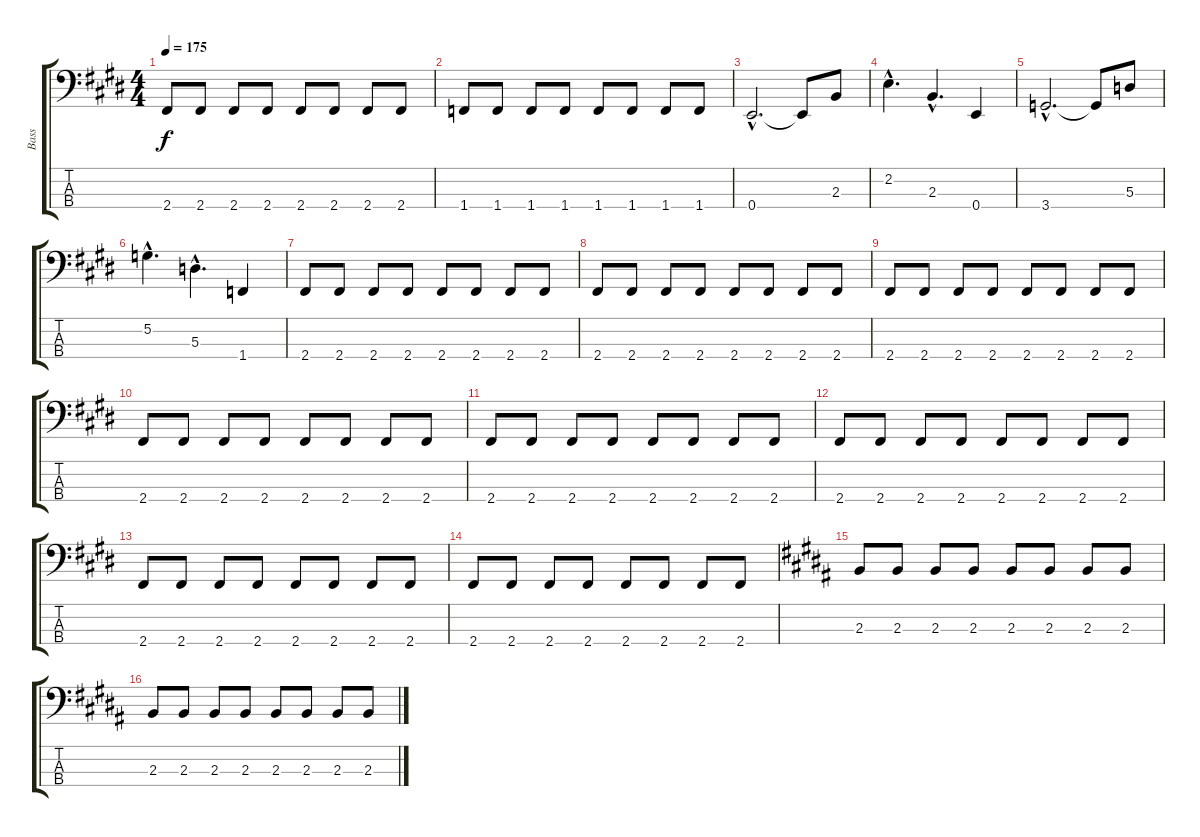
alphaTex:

\track ("Bass" "Bass") {instrument electricbassfinger}
\staff {score tabs}
\tuning (G2 D2 A1 E1) {hide}
\ts (4 4)
\tempo 175
\clef f4
\ks e
2.4.8{dy f} 2.4.8 2.4.8 2.4.8 2.4.8 2.4.8 2.4.8 2.4.8 |
1.4.8 1.4.8 1.4.8 1.4.8 1.4.8 1.4.8 1.4.8 1.4.8 |
0.4{hac}.2{d} 0.4{t}.8 2.3.8 |
2.2{hac}.4{d} 2.3{hac}.4{d} 0.4.4 |
3.4{hac}.2{d} 3.4{t}.8 5.3.8 |
5.2{hac}.4{d} 5.3{hac}.4{d} 1.4.4 |
2.4.8 2.4.8 2.4.8 2.4.8 2.4.8 2.4.8 2.4.8 2.4.8 |
2.4.8 2.4.8 2.4.8 2.4.8 2.4.8 2.4.8 2.4.8 2.4.8 |
2.4.8 2.4.8 2.4.8 2.4.8 2.4.8 2.4.8 2.4.8 2.4.8 |
2.4.8 2.4.8 2.4.8 2.4.8 2.4.8 2.4.8 2.4.8 2.4.8 |
2.4.8 2.4.8 2.4.8 2.4.8 2.4.8 2.4.8 2.4.8 2.4.8 |
2.4.8 2.4.8 2.4.8 2.4.8 2.4.8 2.4.8 2.4.8 2.4.8 |
2.4.8 2.4.8 2.4.8 2.4.8 2.4.8 2.4.8 2.4.8 2.4.8 |
2.4.8 2.4.8 2.4.8 2.4.8 2.4.8 2.4.8 2.4.8 2.4.8 |
\ks b
2.3.8 2.3.8 2.3.8 2.3.8 2.3.8 2.3.8 2.3.8 2.3.8 |
2.3.8 2.3.8 2.3.8 2.3.8 2.3.8 2.3.8 2.3.8 2.3.8
